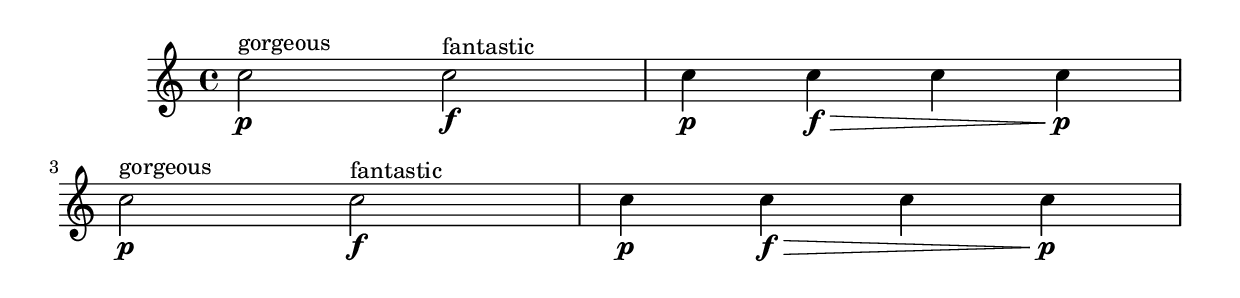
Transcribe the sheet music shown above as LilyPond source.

%% Do not edit this file; it is automatically
%% generated from LSR http://lsr.dsi.unimi.it
%% This file is in the public domain.
\version "2.13.4"

\header {
%% Translation of GIT committish: ae814f45737bd1bdaf65b413a4c37f70b84313b7
  texidocfr = "
Vous pourrez, en jouant sur la propriété @code{'Y-extent}, aligner les
différents objets @code{DynamicLineSpanner} (souflets ou textuels)
quelle que soit leur étendue, par rapport à un même point de référence.
Tous les éléments seront alors centrés sur une même ligne, ce qui sera
visuellement plus agréable.

C'est le même principe qui sert à aligner les indications textuelles sur
une ligne de référence.

"
  doctitlefr = "Alignement vertical des nuances indications textuelles"


  lsrtags = "tweaks-and-overrides, spacing"

%% Translation of GIT committish: b2d4318d6c53df8469dfa4da09b27c15a374d0ca
  texidoces = "
Mediante el establecimiento de la propiedad @code{'Y-extent} a un valor
adecuado, todos los objetos @code{DynamicLineSpanner} (reguladores e
indicaciones dinámicas textuales) se pueden alinear con un punto de
referencia común, independientemente de sus dimensiones.  De esta
manera, todos los elementos estarán alineados verticalmente,
produciendo así un resultado más satisfactorio.

Se usa una idea similar para alinear las inscripciones de texto a lo
largo de su línea de base.

"
  doctitlees = "Indicaciones dinámicas y textuales alineadas verticalmente"

%% Translation of GIT committish: d96023d8792c8af202c7cb8508010c0d3648899d
texidocde = "
Indem man die @code{'Y-extent}-Eigenschaft auf einen passenden Wert setzt,
können alle @code{DynamicLineSpanner}-Objekte (Crescendo-Klammern und
Dynamik-Texte)  (hairpins and dynamic texts) unabhängig von ihrer
wirklichen Ausdehnung an einem gemeinsamen Referenzpunkt ausgerichtet werden.
Auf diese Weise ist jedes Element vertikal ausgerichtet und der Notensatz
sieht ansprechender aus.

Die gleiche Idee wird benutzt, um Textbeschriftungen an ihrer
Grundlinie auszurichten.

"
  doctitlede = "Vertikale Ausrichtung von Dynamik und Textbeschriftung beeinflussen"

  texidoc = "
By setting the @code{'Y-extent} property to a suitable value, all
@code{DynamicLineSpanner} objects (hairpins and dynamic texts) can be
aligned to a common reference point, regardless of their actual extent.
This way, every element will be vertically aligned, thus producing a
more pleasing output.

The same idea is used to align the text scripts along their baseline.

"
  doctitle = "Vertically aligned dynamics and textscripts"
} % begin verbatim

music = \relative c'' {
  c2\p^\markup { gorgeous } c\f^\markup { fantastic }
  c4\p c\f\> c c\!\p
}

{
  \music \break
  \override DynamicLineSpanner #'staff-padding = #2.0
  \override DynamicLineSpanner #'Y-extent = #'(-1.5 . 1.5)
  \override TextScript #'Y-extent = #'(-1.5 . 1.5)
  \music
}

